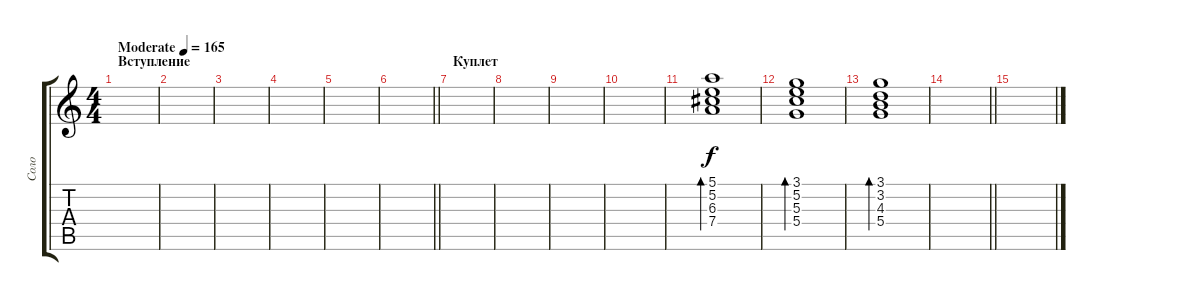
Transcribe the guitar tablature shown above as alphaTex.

\track ("Соло" "Соло") {instrument overdrivenguitar}
\staff {score tabs}
\tuning (E4 B3 G3 D3 A2 E2) {hide}
\ts (4 4)
\section ("" "Вступление")
\tempo (165 "Moderate")
\clef g2
\ks c
|
|
|
|
|
\barLineRight lightlight
|
\section ("" "Куплет")
|
|
|
|
(5.1 5.2 6.3 7.4).1{bd 240 instrument electricguitarclean} |
(3.1 5.2 5.3 5.4).1{bd 240} |
(3.1 3.2 4.3 5.4).1{bd 240} |
\barLineRight lightlight
|
\section ("" " ")
